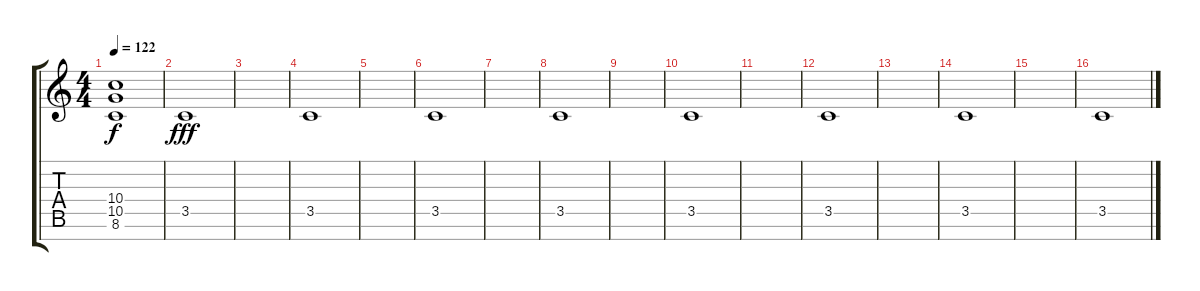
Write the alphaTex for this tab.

\track "" {solo instrument distortionguitar}
\staff {score tabs}
\tuning (E4 B3 G3 D3 A2 E2 B1) {hide}
\ts (4 4)
\tempo 122
\clef g2
\ks c
(10.4{t} 10.5{t} 8.6{t}).1{dy f} |
3.5.1{dy fff} |
|
3.5.1 |
|
3.5.1 |
|
3.5.1 |
|
3.5.1 |
|
3.5.1 |
|
3.5.1 |
|
3.5.1
